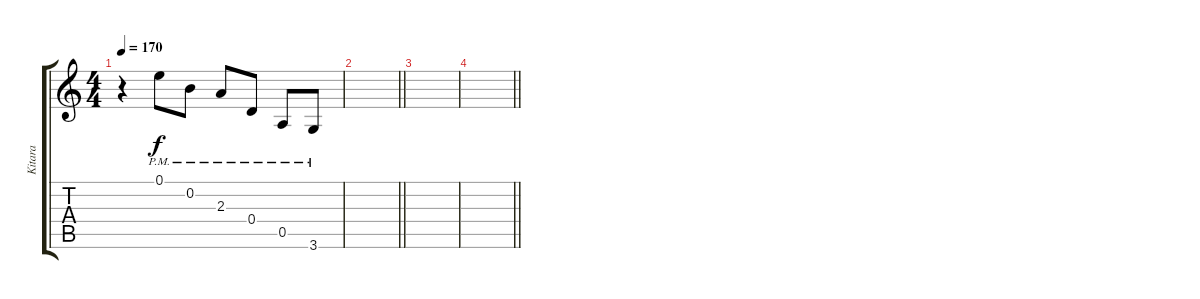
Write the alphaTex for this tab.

\track ("Kitara" "Kitara") {instrument electricguitarjazz}
\staff {score tabs}
\tuning (E4 B3 G3 D3 A2 E2) {hide}
\ts (4 4)
\tempo 170
\clef g2
\ks c
r.4{dy f} 0.1{pm}.8 0.2{pm}.8 2.3{pm}.8 0.4{pm}.8 0.5{pm}.8 3.6{pm}.8 |
\barLineRight lightlight
|
|
\barLineRight lightlight
